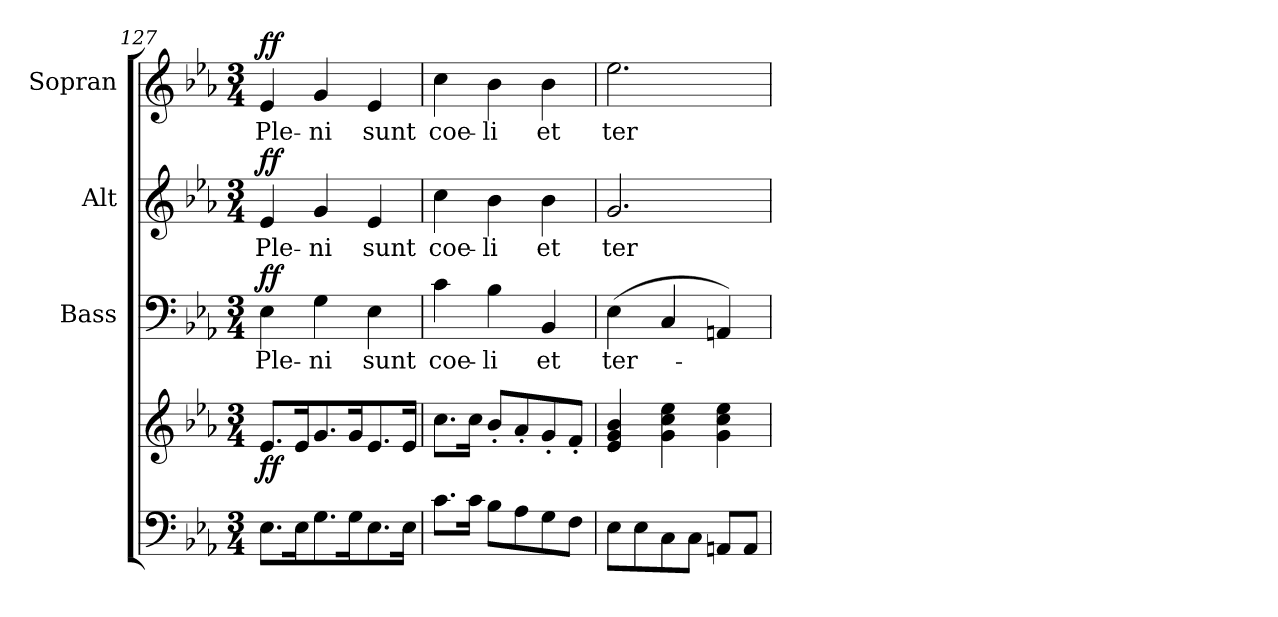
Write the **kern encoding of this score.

**kern	**kern	**dynam	**kern	**text	**dynam	**kern	**text	**dynam	**kern	**text	**dynam
*part4	*part4	*part4	*part3	*part3	*part3	*part2	*part2	*part2	*part1	*part1	*part1
*staff5	*staff4	*staff4/5	*staff3	*staff3	*staff3	*staff2	*staff2	*staff2	*staff1	*staff1	*staff1
*	*	*	*I"Bass	*	*	*I"Alt	*	*	*I"Sopran	*	*
*	*	*	*I'B.	*	*	*I'A.	*	*	*I'S.	*	*
*clefF4	*clefG2	*	*clefF4	*	*	*clefG2	*	*	*clefG2	*	*
*k[b-e-a-]	*k[b-e-a-]	*	*k[b-e-a-]	*	*	*k[b-e-a-]	*	*	*k[b-e-a-]	*	*
*E-:	*E-:	*	*E-:	*	*	*E-:	*	*	*E-:	*	*
*M3/4	*M3/4	*	*M3/4	*	*	*M3/4	*	*	*M3/4	*	*
=127	=127	=127	=127	=127	=127	=127	=127	=127	=127	=127	=127
!	!	!LO:DY:b	!	!LO:LY:b	!LO:DY:a	!	!LO:LY:b	!LO:DY:a	!	!LO:LY:b	!LO:DY:a
8.E-\L	8.e-/L	ff	4E-\	Ple-	ff	4e-/	Ple-	ff	4e-/	Ple-	ff
16E-\k	16e-/k	.	.	.	.	.	.	.	.	.	.
!	!	!	!	!LO:LY:b	!	!	!LO:LY:b	!	!	!LO:LY:b	!
8.G\	8.g/	.	4G\	-ni	.	4g/	-ni	.	4g/	-ni	.
16G\k	16g/k	.	.	.	.	.	.	.	.	.	.
!	!	!	!	!LO:LY:b	!	!	!LO:LY:b	!	!	!LO:LY:b	!
8.E-\	8.e-/	.	4E-\	sunt	.	4e-/	sunt	.	4e-/	sunt	.
16E-\Jk	16e-/Jk	.	.	.	.	.	.	.	.	.	.
=128	=128	=128	=128	=128	=128	=128	=128	=128	=128	=128	=128
!	!	!	!	!LO:LY:b	!	!	!LO:LY:b	!	!	!LO:LY:b	!
8.c\L	8.cc\L	.	4c\	coe-	.	4cc\	coe-	.	4cc\	coe-	.
16c\Jk	16cc\Jk	.	.	.	.	.	.	.	.	.	.
!	!	!	!	!LO:LY:b	!	!	!LO:LY:b	!	!	!LO:LY:b	!
8B-\L	8b-'</L	.	4B-\	-li	.	4b-\	-li	.	4b-\	-li	.
8A-\	8a-'</	.	.	.	.	.	.	.	.	.	.
!	!	!	!	!LO:LY:b	!	!	!LO:LY:b	!	!	!LO:LY:b	!
8G\	8g'</	.	4BB-/	et	.	4b-\	et	.	4b-\	et	.
8F\J	8f'</J	.	.	.	.	.	.	.	.	.	.
!!LO:LB:g=z
=129	=129	=129	=129	=129	=129	=129	=129	=129	=129	=129	=129
!	!	!	!	!LO:LY:b	!	!	!LO:LY:b	!	!	!LO:LY:b	!
8E-\L	4e-/ 4g/ 4b-/	.	(>4E-\	ter-	.	2.g/	ter-	.	2.ee-\	ter-	.
8E-\	.	.	.	.	.	.	.	.	.	.	.
8C\	4g\ 4cc\ 4ee-\	.	4C/	.	.	.	.	.	.	.	.
8C\J	.	.	.	.	.	.	.	.	.	.	.
8AAn/L	4g\ 4cc\ 4ee-\	.	4AAn/)	.	.	.	.	.	.	.	.
8AA/J	.	.	.	.	.	.	.	.	.	.	.
=	=	=	=	=	=	=	=	=	=	=	=
*-	*-	*-	*-	*-	*-	*-	*-	*-	*-	*-	*-
